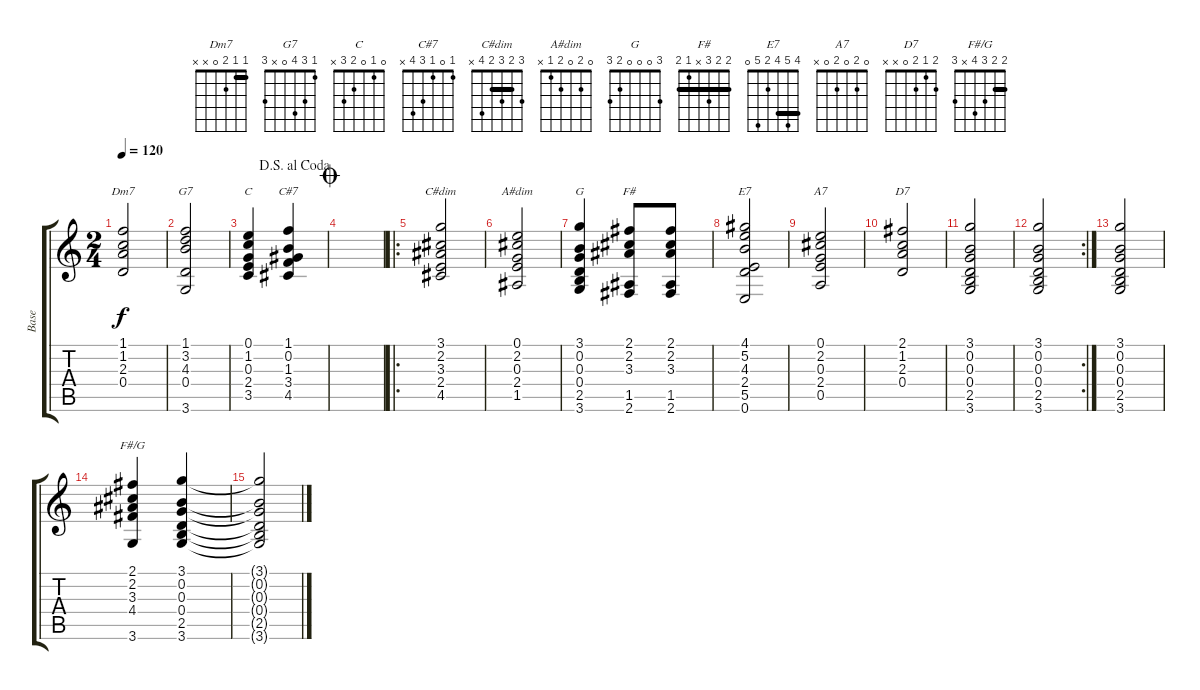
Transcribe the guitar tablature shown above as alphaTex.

\track ("Base" "Base") {instrument acousticguitarsteel}
\staff {score tabs}
\tuning (E4 B3 G3 D3 A2 E2) {hide}
\chord ("Dm7" 1 1 2 0 x x) {barre 1}
\chord ("G7" 1 3 4 0 x 3)
\chord ("C" 0 1 0 2 3 x)
\chord ("C#7" 1 0 1 3 4 x)
\chord ("C#dim" 3 2 3 2 4 x) {barre 2}
\chord ("A#dim" 0 2 0 2 1 x)
\chord ("G" 3 0 0 0 2 3)
\chord ("F#" 2 2 3 x 1 2) {barre 2}
\chord ("E7" 4 5 4 2 5 0) {barre 4}
\chord ("A7" 0 2 0 2 0 x)
\chord ("D7" 2 1 2 0 x x)
\chord ("F#/G" 2 2 3 4 x 3) {barre 2}
\ts (2 4)
\tempo 120
\clef g2
\ks c
(1.1 1.2 2.3 0.4).2{ch "Dm7" dy f} |
(1.1 3.2 4.3 0.4 3.6).2{ch "G7"} |
\jump dalsegnoalcoda
(0.1 1.2 0.3 2.4 3.5).4{ch "C"} (1.1 0.2 1.3 3.4 4.5).4{ch "C#7"} |
\jump coda
|
\ro
(3.1 2.2 3.3 2.4 4.5).2{ch "C#dim"} |
(0.1 2.2 0.3 2.4 1.5).2{ch "A#dim"} |
(3.1 0.2 0.3 0.4 2.5 3.6).4{ch "G"} (2.1 2.2 3.3 1.5 2.6).8{ch "F#"} (2.1 2.2 3.3 1.5 2.6).8 |
(4.1 5.2 4.3 2.4 5.5 0.6).2{ch "E7"} |
(0.1 2.2 0.3 2.4 0.5).2{ch "A7"} |
(2.1 1.2 2.3 0.4).2{ch "D7"} |
(3.1 0.2 0.3 0.4 2.5 3.6).2 |
\rc 2
(3.1 0.2 0.3 0.4 2.5 3.6).2 |
(3.1 0.2 0.3 0.4 2.5 3.6).2 |
(2.1 2.2 3.3 4.4 3.6).4{ch "F#/G"} (3.1 0.2 0.3 0.4 2.5 3.6).4 |
(3.1{t} 0.2{t} 0.3{t} 0.4{t} 2.5{t} 3.6{t}).2
